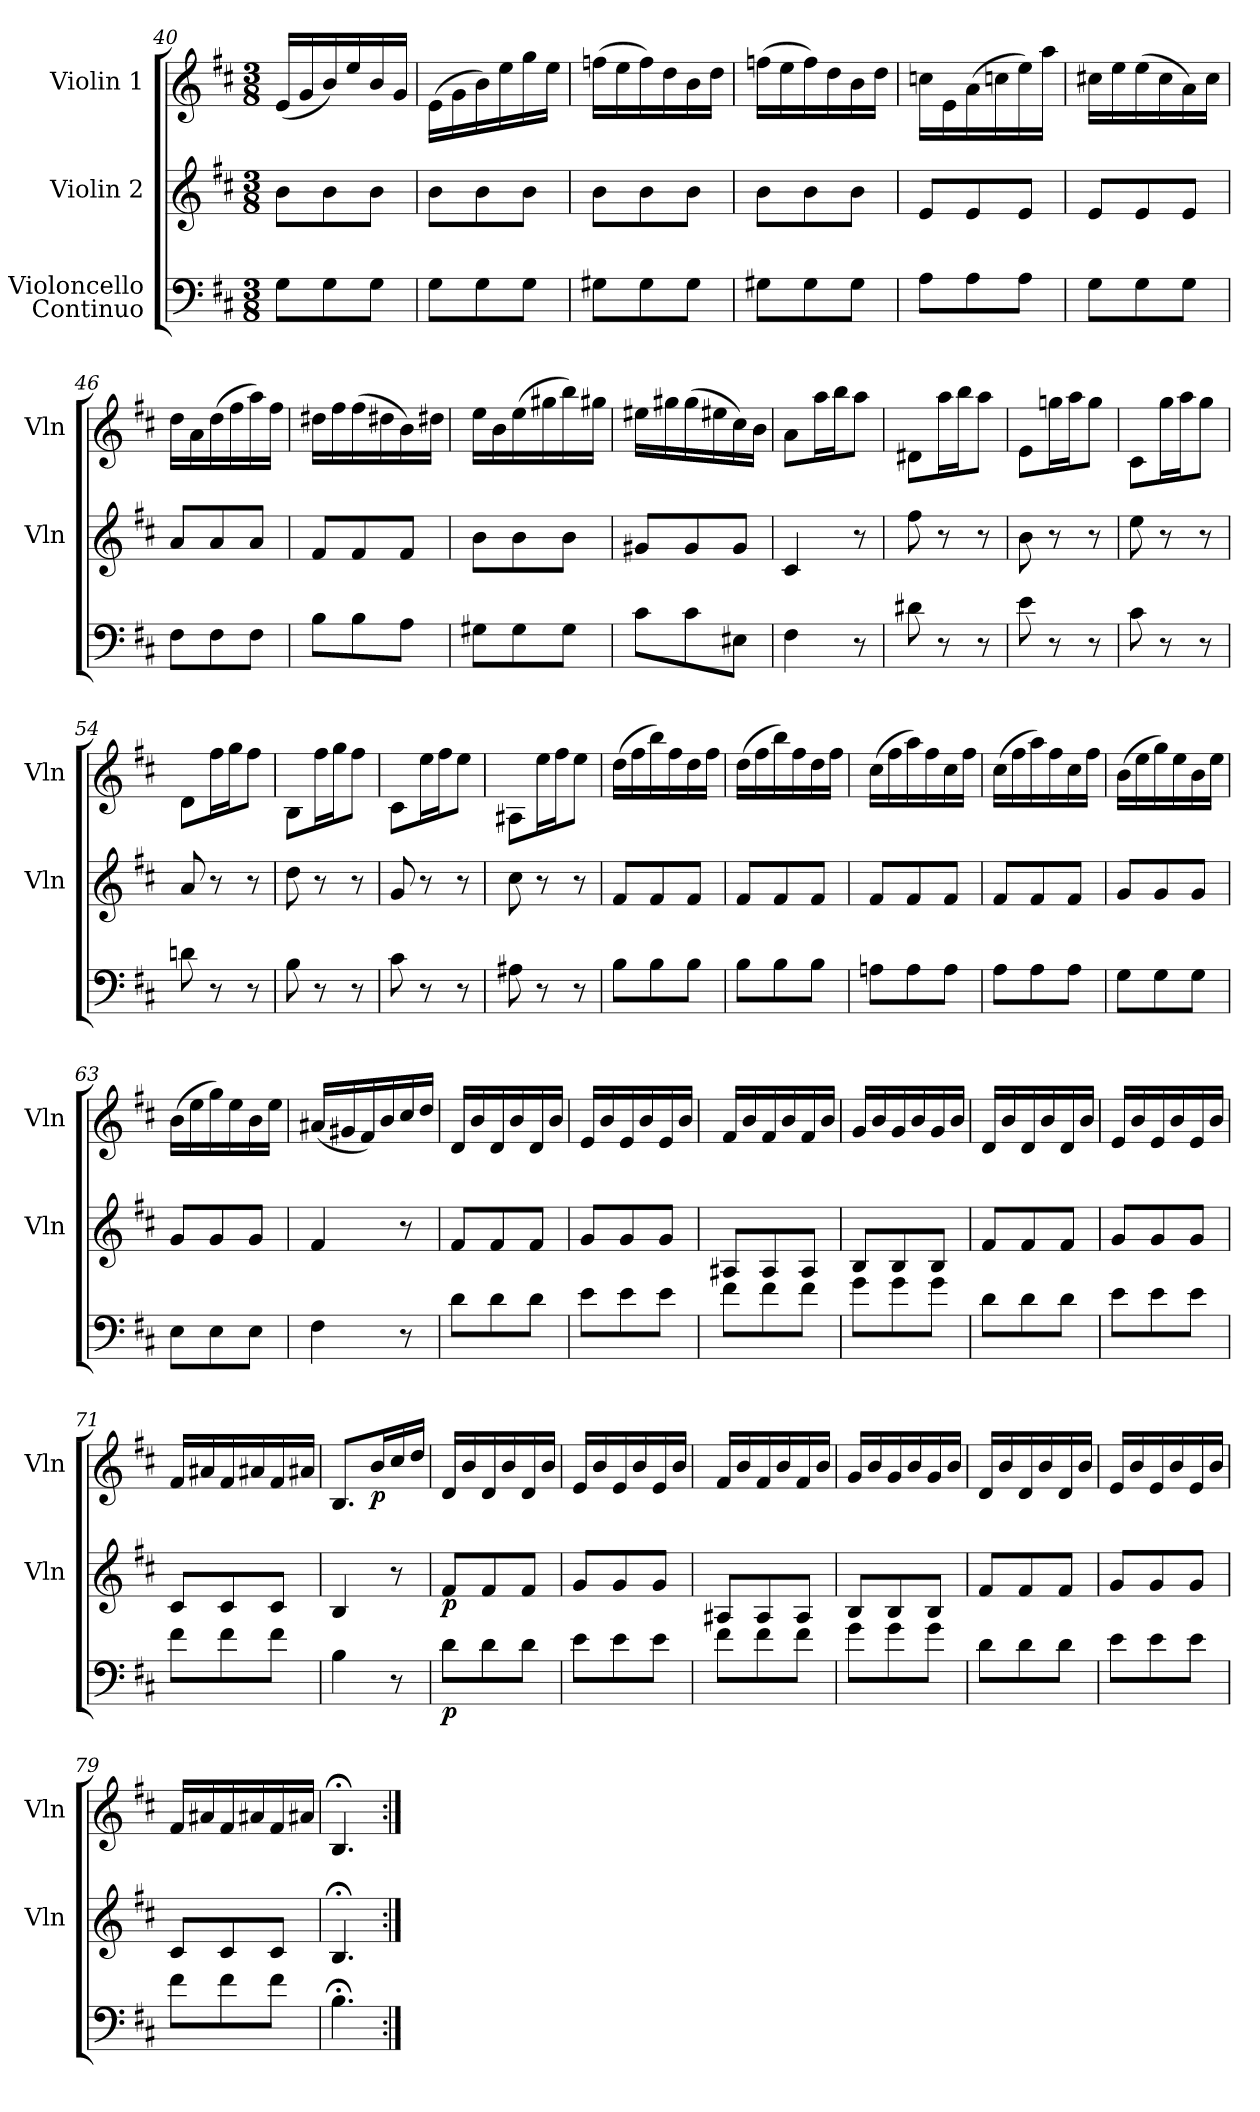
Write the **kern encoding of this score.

**kern	**dynam	**kern	**dynam	**kern	**dynam
*part3	*part3	*part2	*part2	*part1	*part1
*staff3	*staff3	*staff2	*staff2	*staff1	*staff1
*I"Violoncello\nContinuo	*	*I"Violin 2	*	*I"Violin 1	*
*	*	*I'Vln	*	*I'Vln	*
*clefF4	*	*clefG2	*	*clefG2	*
*k[f#c#]	*	*k[f#c#]	*	*k[f#c#]	*
*b:	*	*b:	*	*b:	*
*M3/8	*	*M3/8	*	*M3/8	*
=40	=40	=40	=40	=40	=40
8G\L	.	8b\L	.	(16e/LL	.
.	.	.	.	16g/	.
8G\	.	8b\	.	16b/)	.
.	.	.	.	16ee/	.
8G\J	.	8b\J	.	16b/	.
.	.	.	.	16g/JJ	.
=41	=41	=41	=41	=41	=41
8G\L	.	8b\L	.	(16e\LL	.
.	.	.	.	16g\	.
8G\	.	8b\	.	16b\)	.
.	.	.	.	16ee\	.
8G\J	.	8b\J	.	16gg\	.
.	.	.	.	16ee\JJ	.
=42	=42	=42	=42	=42	=42
8G#X\L	.	8b\L	.	(16ffn\LL	.
.	.	.	.	16ee\	.
8G#\	.	8b\	.	16ff\)	.
.	.	.	.	16dd\	.
8G#\J	.	8b\J	.	16b\	.
.	.	.	.	16dd\JJ	.
=43	=43	=43	=43	=43	=43
8G#X\L	.	8b\L	.	(16ffn\LL	.
.	.	.	.	16ee\	.
8G#\	.	8b\	.	16ff\)	.
.	.	.	.	16dd\	.
8G#\J	.	8b\J	.	16b\	.
.	.	.	.	16dd\JJ	.
=44	=44	=44	=44	=44	=44
8A\L	.	8e/L	.	16ccn\LL	.
.	.	.	.	16e\	.
8A\	.	8e/	.	(16a\	.
.	.	.	.	16ccn\	.
8A\J	.	8e/J	.	16ee\)	.
.	.	.	.	16aa\JJ	.
=45	=45	=45	=45	=45	=45
8G\L	.	8e/L	.	16cc#X\LL	.
.	.	.	.	16ee\	.
8G\	.	8e/	.	(16ee\	.
.	.	.	.	16cc#\	.
8G\J	.	8e/J	.	16a\)	.
.	.	.	.	16cc#\JJ	.
=46	=46	=46	=46	=46	=46
8F#\L	.	8a/L	.	16dd\LL	.
.	.	.	.	16a\	.
8F#\	.	8a/	.	(16dd\	.
.	.	.	.	16ff#\	.
8F#\J	.	8a/J	.	16aa\)	.
.	.	.	.	16ff#\JJ	.
=47	=47	=47	=47	=47	=47
8B\L	.	8f#/L	.	16dd#X\LL	.
.	.	.	.	16ff#\	.
8B\	.	8f#/	.	(16ff#\	.
.	.	.	.	16dd#X\	.
8A\J	.	8f#/J	.	16b\)	.
.	.	.	.	16dd#X\JJ	.
=48	=48	=48	=48	=48	=48
8G#X\L	.	8b\L	.	16ee\LL	.
.	.	.	.	16b\	.
8G#\	.	8b\	.	(16ee\	.
.	.	.	.	16gg#X\	.
8G#\J	.	8b\J	.	16bb\)	.
.	.	.	.	16gg#X\JJ	.
=49	=49	=49	=49	=49	=49
8c#\L	.	8g#X/L	.	16ee#X\LL	.
.	.	.	.	16gg#X\	.
8c#\	.	8g#/	.	(16gg#\	.
.	.	.	.	16ee#X\	.
8E#X\J	.	8g#/J	.	16cc#\)	.
.	.	.	.	16b\JJ	.
=50	=50	=50	=50	=50	=50
4F#\	.	4c#/	.	8a\L	.
.	.	.	.	16aa\L	.
.	.	.	.	16bb\J	.
8r	.	8r	.	8aa\J	.
=51	=51	=51	=51	=51	=51
8d#X\	.	8ff#\	.	8d#X/L	.
8r	.	8r	.	16aa\L	.
.	.	.	.	16bb\J	.
8r	.	8r	.	8aa\J	.
=52	=52	=52	=52	=52	=52
8e\	.	8b\	.	8e/L	.
8r	.	8r	.	16ggn\L	.
.	.	.	.	16aa\J	.
8r	.	8r	.	8gg\J	.
=53	=53	=53	=53	=53	=53
8c#\	.	8ee\	.	8c#/L	.
8r	.	8r	.	16gg\L	.
.	.	.	.	16aa\J	.
8r	.	8r	.	8gg\J	.
=54	=54	=54	=54	=54	=54
8dn\	.	8a/	.	8d/L	.
8r	.	8r	.	16ff#\L	.
.	.	.	.	16gg\J	.
8r	.	8r	.	8ff#\J	.
=55	=55	=55	=55	=55	=55
8B\	.	8dd\	.	8B/L	.
8r	.	8r	.	16ff#\L	.
.	.	.	.	16gg\J	.
8r	.	8r	.	8ff#\J	.
=56	=56	=56	=56	=56	=56
8c#\	.	8g/	.	8c#/L	.
8r	.	8r	.	16ee\L	.
.	.	.	.	16ff#\J	.
8r	.	8r	.	8ee\J	.
=57	=57	=57	=57	=57	=57
8A#X\	.	8cc#\	.	8A#X/L	.
8r	.	8r	.	16ee\L	.
.	.	.	.	16ff#\J	.
8r	.	8r	.	8ee\J	.
=58	=58	=58	=58	=58	=58
8B\L	.	8f#/L	.	(16dd\LL	.
.	.	.	.	16ff#\	.
8B\	.	8f#/	.	16bb\)	.
.	.	.	.	16ff#\	.
8B\J	.	8f#/J	.	16dd\	.
.	.	.	.	16ff#\JJ	.
=59	=59	=59	=59	=59	=59
8B\L	.	8f#/L	.	(16dd\LL	.
.	.	.	.	16ff#\	.
8B\	.	8f#/	.	16bb\)	.
.	.	.	.	16ff#\	.
8B\J	.	8f#/J	.	16dd\	.
.	.	.	.	16ff#\JJ	.
=60	=60	=60	=60	=60	=60
8An\L	.	8f#/L	.	(16cc#\LL	.
.	.	.	.	16ff#\	.
8A\	.	8f#/	.	16aa\)	.
.	.	.	.	16ff#\	.
8A\J	.	8f#/J	.	16cc#\	.
.	.	.	.	16ff#\JJ	.
=61	=61	=61	=61	=61	=61
8A\L	.	8f#/L	.	(16cc#\LL	.
.	.	.	.	16ff#\	.
8A\	.	8f#/	.	16aa\)	.
.	.	.	.	16ff#\	.
8A\J	.	8f#/J	.	16cc#\	.
.	.	.	.	16ff#\JJ	.
=62	=62	=62	=62	=62	=62
8G\L	.	8g/L	.	(16b\LL	.
.	.	.	.	16ee\	.
8G\	.	8g/	.	16gg\)	.
.	.	.	.	16ee\	.
8G\J	.	8g/J	.	16b\	.
.	.	.	.	16ee\JJ	.
=63	=63	=63	=63	=63	=63
8E\L	.	8g/L	.	(16b\LL	.
.	.	.	.	16ee\	.
8E\	.	8g/	.	16gg\)	.
.	.	.	.	16ee\	.
8E\J	.	8g/J	.	16b\	.
.	.	.	.	16ee\JJ	.
=64	=64	=64	=64	=64	=64
4F#\	.	4f#/	.	(16a#X/LL	.
.	.	.	.	16g#X/	.
.	.	.	.	16f#/)	.
.	.	.	.	16b/	.
8r	.	8r	.	16cc#/	.
.	.	.	.	16dd/JJ	.
=65	=65	=65	=65	=65	=65
8d\L	.	8f#/L	.	16d/LL	.
.	.	.	.	16b/	.
8d\	.	8f#/	.	16d/	.
.	.	.	.	16b/	.
8d\J	.	8f#/J	.	16d/	.
.	.	.	.	16b/JJ	.
=66	=66	=66	=66	=66	=66
8e\L	.	8g/L	.	16e/LL	.
.	.	.	.	16b/	.
8e\	.	8g/	.	16e/	.
.	.	.	.	16b/	.
8e\J	.	8g/J	.	16e/	.
.	.	.	.	16b/JJ	.
=67	=67	=67	=67	=67	=67
8f#\L	.	8A#X/L	.	16f#/LL	.
.	.	.	.	16b/	.
8f#\	.	8A#/	.	16f#/	.
.	.	.	.	16b/	.
8f#\J	.	8A#/J	.	16f#/	.
.	.	.	.	16b/JJ	.
=68	=68	=68	=68	=68	=68
8g\L	.	8B/L	.	16g/LL	.
.	.	.	.	16b/	.
8g\	.	8B/	.	16g/	.
.	.	.	.	16b/	.
8g\J	.	8B/J	.	16g/	.
.	.	.	.	16b/JJ	.
=69	=69	=69	=69	=69	=69
8d\L	.	8f#/L	.	16d/LL	.
.	.	.	.	16b/	.
8d\	.	8f#/	.	16d/	.
.	.	.	.	16b/	.
8d\J	.	8f#/J	.	16d/	.
.	.	.	.	16b/JJ	.
=70	=70	=70	=70	=70	=70
8e\L	.	8g/L	.	16e/LL	.
.	.	.	.	16b/	.
8e\	.	8g/	.	16e/	.
.	.	.	.	16b/	.
8e\J	.	8g/J	.	16e/	.
.	.	.	.	16b/JJ	.
=71	=71	=71	=71	=71	=71
8f#\L	.	8c#/L	.	16f#/LL	.
.	.	.	.	16a#X/	.
8f#\	.	8c#/	.	16f#/	.
.	.	.	.	16a#X/	.
8f#\J	.	8c#/J	.	16f#/	.
.	.	.	.	16a#X/JJ	.
=72	=72	=72	=72	=72	=72
4B\	.	4B/	.	8.B/L	.
.	.	.	.	16b/L	p
8r	.	8r	.	16cc#/	.
.	.	.	.	16dd/JJ	.
=73	=73	=73	=73	=73	=73
8d\L	p	8f#/L	p	16d/LL	.
.	.	.	.	16b/	.
8d\	.	8f#/	.	16d/	.
.	.	.	.	16b/	.
8d\J	.	8f#/J	.	16d/	.
.	.	.	.	16b/JJ	.
=74	=74	=74	=74	=74	=74
8e\L	.	8g/L	.	16e/LL	.
.	.	.	.	16b/	.
8e\	.	8g/	.	16e/	.
.	.	.	.	16b/	.
8e\J	.	8g/J	.	16e/	.
.	.	.	.	16b/JJ	.
=75	=75	=75	=75	=75	=75
8f#\L	.	8A#X/L	.	16f#/LL	.
.	.	.	.	16b/	.
8f#\	.	8A#/	.	16f#/	.
.	.	.	.	16b/	.
8f#\J	.	8A#/J	.	16f#/	.
.	.	.	.	16b/JJ	.
=76	=76	=76	=76	=76	=76
8g\L	.	8B/L	.	16g/LL	.
.	.	.	.	16b/	.
8g\	.	8B/	.	16g/	.
.	.	.	.	16b/	.
8g\J	.	8B/J	.	16g/	.
.	.	.	.	16b/JJ	.
=77	=77	=77	=77	=77	=77
8d\L	.	8f#/L	.	16d/LL	.
.	.	.	.	16b/	.
8d\	.	8f#/	.	16d/	.
.	.	.	.	16b/	.
8d\J	.	8f#/J	.	16d/	.
.	.	.	.	16b/JJ	.
=78	=78	=78	=78	=78	=78
8e\L	.	8g/L	.	16e/LL	.
.	.	.	.	16b/	.
8e\	.	8g/	.	16e/	.
.	.	.	.	16b/	.
8e\J	.	8g/J	.	16e/	.
.	.	.	.	16b/JJ	.
=79	=79	=79	=79	=79	=79
8f#\L	.	8c#/L	.	16f#/LL	.
.	.	.	.	16a#X/	.
8f#\	.	8c#/	.	16f#/	.
.	.	.	.	16a#X/	.
8f#\J	.	8c#/J	.	16f#/	.
.	.	.	.	16a#X/JJ	.
=80	=80	=80	=80	=80	=80
4.B;<\	.	4.B;</	.	4.B;</	.
=:|!	=:|!	=:|!	=:|!	=:|!	=:|!
*-	*-	*-	*-	*-	*-
